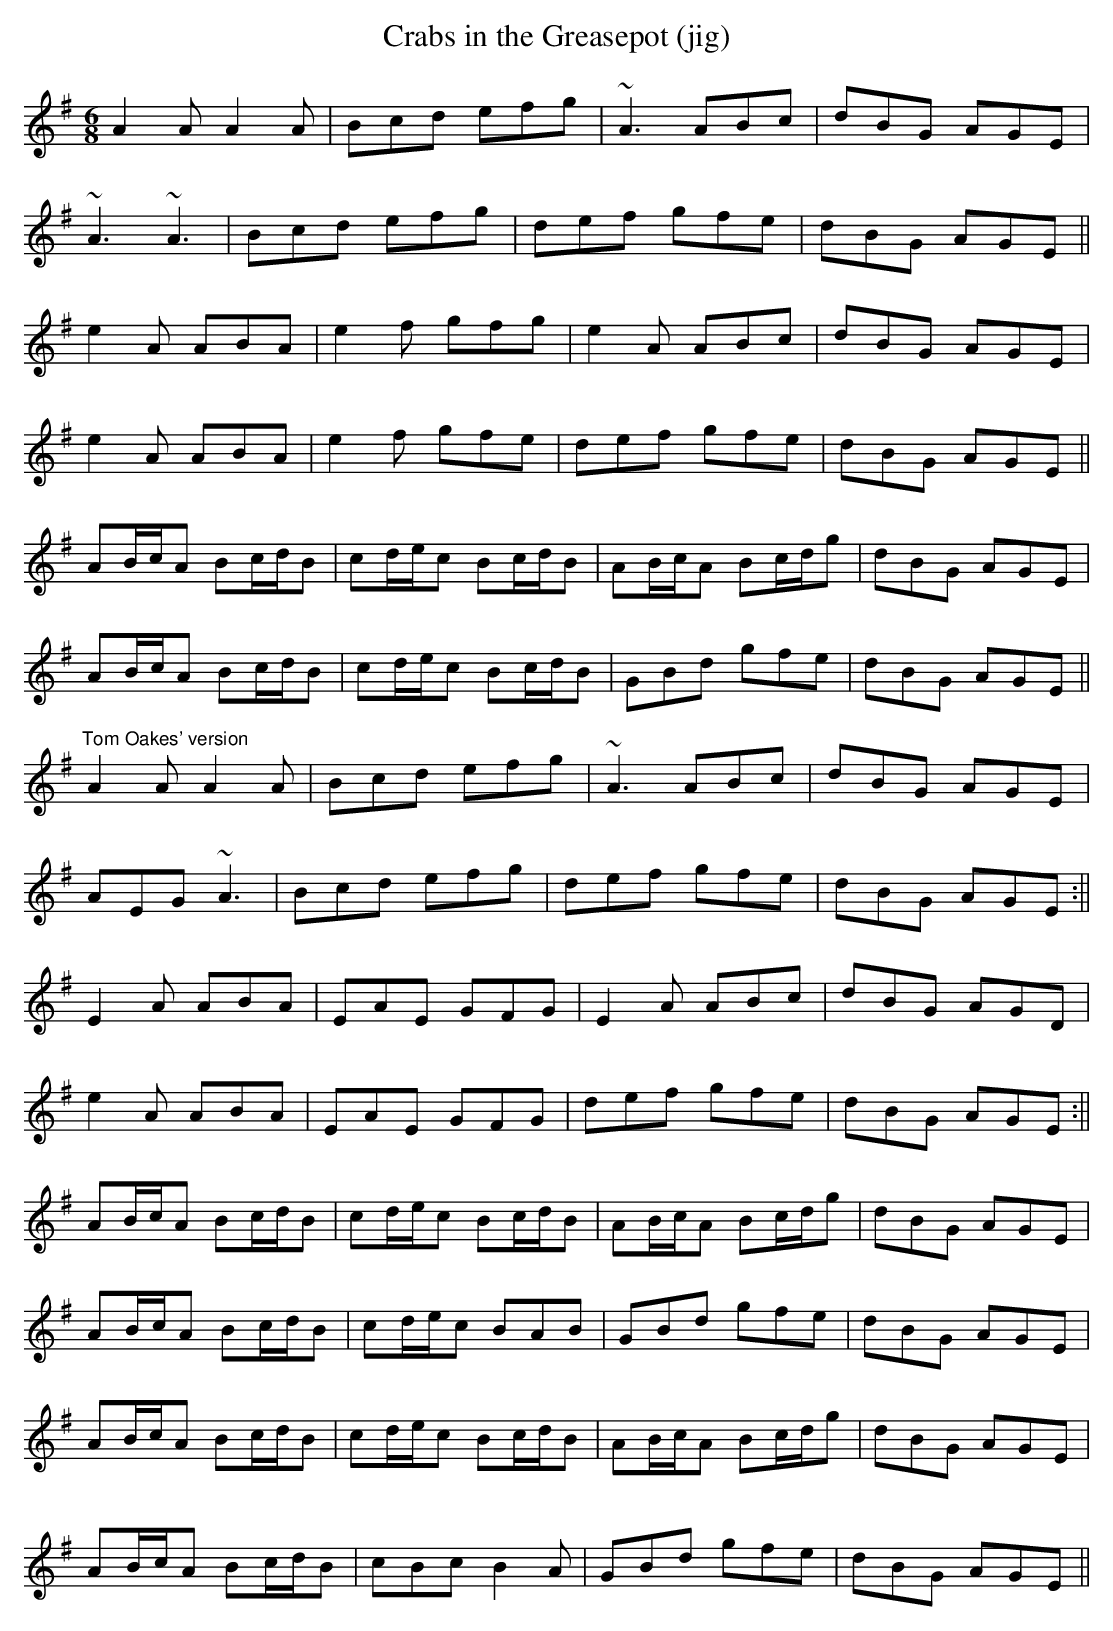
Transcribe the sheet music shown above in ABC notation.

X:1
T: Crabs in the Greasepot (jig)
M: 6/8
L: 1/8
K: G
A2A A2A|Bcd efg|~A3 ABc|dBG AGE|
~A3 ~A3|Bcd efg|def gfe|dBG AGE||
e2A ABA|e2f gfg|e2A ABc|dBG AGE|
e2A ABA|e2f gfe|def gfe|dBG AGE||
AB/c/A Bc/d/B|cd/e/c Bc/d/B|AB/c/A Bc/d/g|dBG AGE|
AB/c/A Bc/d/B|cd/e/c Bc/d/B|GBd gfe|dBG AGE||
"Tom Oakes' version"
A2A A2A|Bcd efg|~A3 ABc|dBG AGE|
AEG ~A3|Bcd efg|def gfe|dBG AGE:||
E2A ABA|EAE GFG|E2A ABc|dBG AGD|
e2A ABA|EAE GFG|def gfe|dBG AGE:||
AB/c/A Bc/d/B|cd/e/c Bc/d/B|AB/c/A Bc/d/g|dBG AGE|
AB/c/A Bc/d/B|cd/e/c BAB|GBd gfe|dBG AGE|
AB/c/A Bc/d/B|cd/e/c Bc/d/B|AB/c/A Bc/d/g|dBG AGE|
AB/c/A Bc/d/B|cBc B2A|GBd gfe|dBG AGE||
